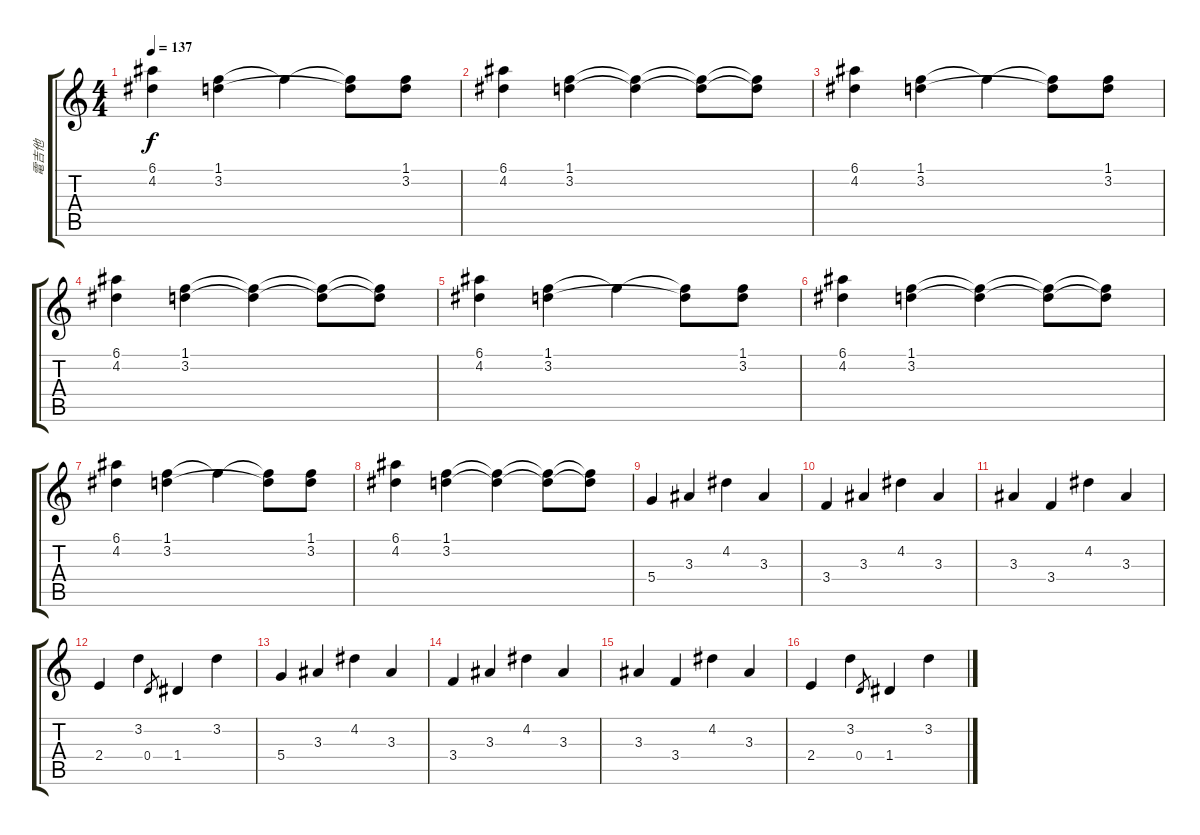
\track ("電吉他" "電吉他") {instrument overdrivenguitar}
\staff {score tabs}
\tuning (E4 B3 G3 D3 A2 E2) {hide}
\ts (4 4)
\tempo 137
\clef g2
\ks c
(6.1 4.2).4{dy f} (1.1 3.2).4 1.1{t}.4 (1.1{t} 3.2{t}).8 (1.1 3.2).8 |
(6.1 4.2).4 (1.1 3.2).4 (1.1{t} 3.2{t}).4 (1.1{t} 3.2{t}).8 (1.1{t} 3.2{t}).8 |
(6.1 4.2).4 (1.1 3.2).4 1.1{t}.4 (1.1{t} 3.2{t}).8 (1.1 3.2).8 |
(6.1 4.2).4 (1.1 3.2).4 (1.1{t} 3.2{t}).4 (1.1{t} 3.2{t}).8 (1.1{t} 3.2{t}).8 |
(6.1 4.2).4 (1.1 3.2).4 1.1{t}.4 (1.1{t} 3.2{t}).8 (1.1 3.2).8 |
(6.1 4.2).4 (1.1 3.2).4 (1.1{t} 3.2{t}).4 (1.1{t} 3.2{t}).8 (1.1{t} 3.2{t}).8 |
(6.1 4.2).4 (1.1 3.2).4 1.1{t}.4 (1.1{t} 3.2{t}).8 (1.1 3.2).8 |
(6.1 4.2).4 (1.1 3.2).4 (1.1{t} 3.2{t}).4 (1.1{t} 3.2{t}).8 (1.1{t} 3.2{t}).8 |
5.4.4 3.3.4 4.2.4 3.3.4 |
3.4.4 3.3.4 4.2.4 3.3.4 |
3.3.4 3.4.4 4.2.4 3.3.4 |
2.4.4 3.2.4 0.4.8{gr} 1.4.4 3.2.4 |
5.4.4 3.3.4 4.2.4 3.3.4 |
3.4.4 3.3.4 4.2.4 3.3.4 |
3.3.4 3.4.4 4.2.4 3.3.4 |
2.4.4 3.2.4 0.4.8{gr} 1.4.4 3.2.4
